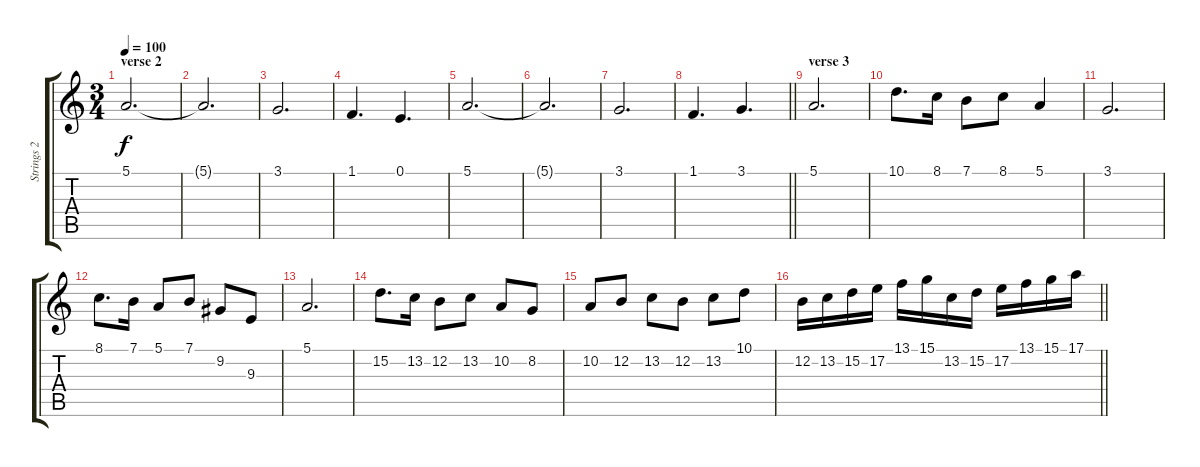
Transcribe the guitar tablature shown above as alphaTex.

\track ("Strings 2" "Strings 2") {instrument stringensemble1}
\staff {score tabs}
\tuning (E4 B3 G3 D3 A2 E2) {hide}
\ts (3 4)
\section ("" "verse 2")
\tempo 100
\clef g2
\ks c
5.1.2{d dy f} |
5.1{t}.2{d} |
3.1.2{d} |
1.1.4{d} 0.1.4{d} |
5.1.2{d} |
5.1{t}.2{d} |
3.1.2{d} |
\barLineRight lightlight
1.1.4{d} 3.1.4{d} |
\section ("" "verse 3")
5.1.2{d} |
10.1.8{d} 8.1.16 7.1.8 8.1.8 5.1.4 |
3.1.2{d} |
8.1.8{d} 7.1.16 5.1.8 7.1.8 9.2.8 9.3.8 |
5.1.2{d} |
15.2.8{d} 13.2.16 12.2.8 13.2.8 10.2.8 8.2.8 |
10.2.8 12.2.8 13.2.8 12.2.8 13.2.8 10.1.8 |
\barLineRight lightlight
12.2.16 13.2.16 15.2.16 17.2.16 13.1.16 15.1.16 13.2.16 15.2.16 17.2.16 13.1.16 15.1.16 17.1.16
